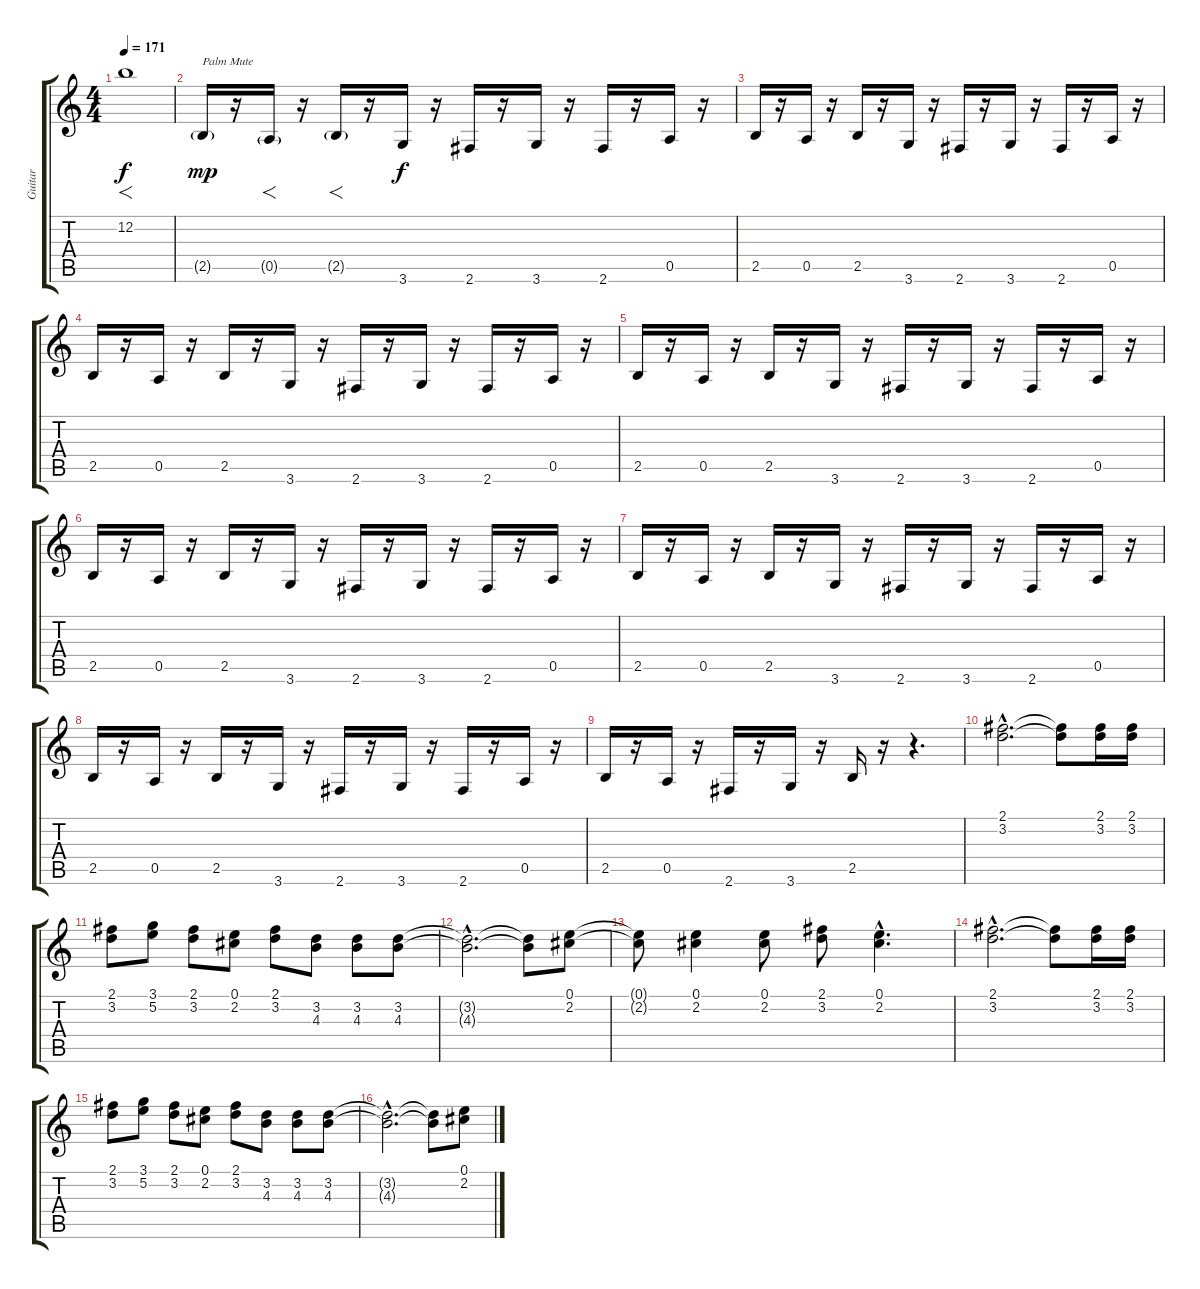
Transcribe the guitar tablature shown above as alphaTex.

\track ("Guitar" "Guitar") {instrument distortionguitar}
\staff {score tabs}
\tuning (E4 B3 G3 D3 A2 E2) {hide}
\ts (4 4)
\tempo 171
\clef g2
\ks c
12.2.1{f dy f volume 13 instrument distortionguitar} |
2.5{g}.16{txt "Palm Mute" dy mp} r.16 0.5{g}.16{f} r.16 2.5{g}.16{f} r.16 3.6.16{dy f} r.16 2.6.16 r.16 3.6.16 r.16 2.6.16 r.16 0.5.16 r.16 |
2.5.16 r.16 0.5.16 r.16 2.5.16 r.16 3.6.16 r.16 2.6.16 r.16 3.6.16 r.16 2.6.16 r.16 0.5.16 r.16 |
2.5.16 r.16 0.5.16 r.16 2.5.16 r.16 3.6.16 r.16 2.6.16 r.16 3.6.16 r.16 2.6.16 r.16 0.5.16 r.16 |
2.5.16 r.16 0.5.16 r.16 2.5.16 r.16 3.6.16 r.16 2.6.16 r.16 3.6.16 r.16 2.6.16 r.16 0.5.16 r.16 |
2.5.16 r.16 0.5.16 r.16 2.5.16 r.16 3.6.16 r.16 2.6.16 r.16 3.6.16 r.16 2.6.16 r.16 0.5.16 r.16 |
2.5.16 r.16 0.5.16 r.16 2.5.16 r.16 3.6.16 r.16 2.6.16 r.16 3.6.16 r.16 2.6.16 r.16 0.5.16 r.16 |
2.5.16 r.16 0.5.16 r.16 2.5.16 r.16 3.6.16 r.16 2.6.16 r.16 3.6.16 r.16 2.6.16 r.16 0.5.16 r.16 |
2.5.16 r.16 0.5.16 r.16 2.6.16 r.16 3.6.16 r.16 2.5.16 r.16 r.4{d} |
(2.1{hac} 3.2{hac}).2{d} (2.1{t} 3.2{t}).8 (2.1 3.2).16 (2.1 3.2).16 |
(2.1 3.2).8 (3.1 5.2).8 (2.1 3.2).8 (0.1 2.2).8 (2.1 3.2).8 (3.2 4.3).8 (3.2 4.3).8 (3.2 4.3).8 |
(3.2{hac t} 4.3{hac t}).2{d} (3.2{t} 4.3{t}).8 (0.1 2.2).8 |
(0.1{t} 2.2{t}).8 (0.1 2.2).4 (0.1 2.2).8 (2.1 3.2).8 (0.1{hac} 2.2{hac}).4{d} |
(2.1{hac} 3.2{hac}).2{d} (2.1{t} 3.2{t}).8 (2.1 3.2).16 (2.1 3.2).16 |
(2.1 3.2).8 (3.1 5.2).8 (2.1 3.2).8 (0.1 2.2).8 (2.1 3.2).8 (3.2 4.3).8 (3.2 4.3).8 (3.2 4.3).8 |
(3.2{hac t} 4.3{hac t}).2{d} (3.2{t} 4.3{t}).8 (0.1 2.2).8
